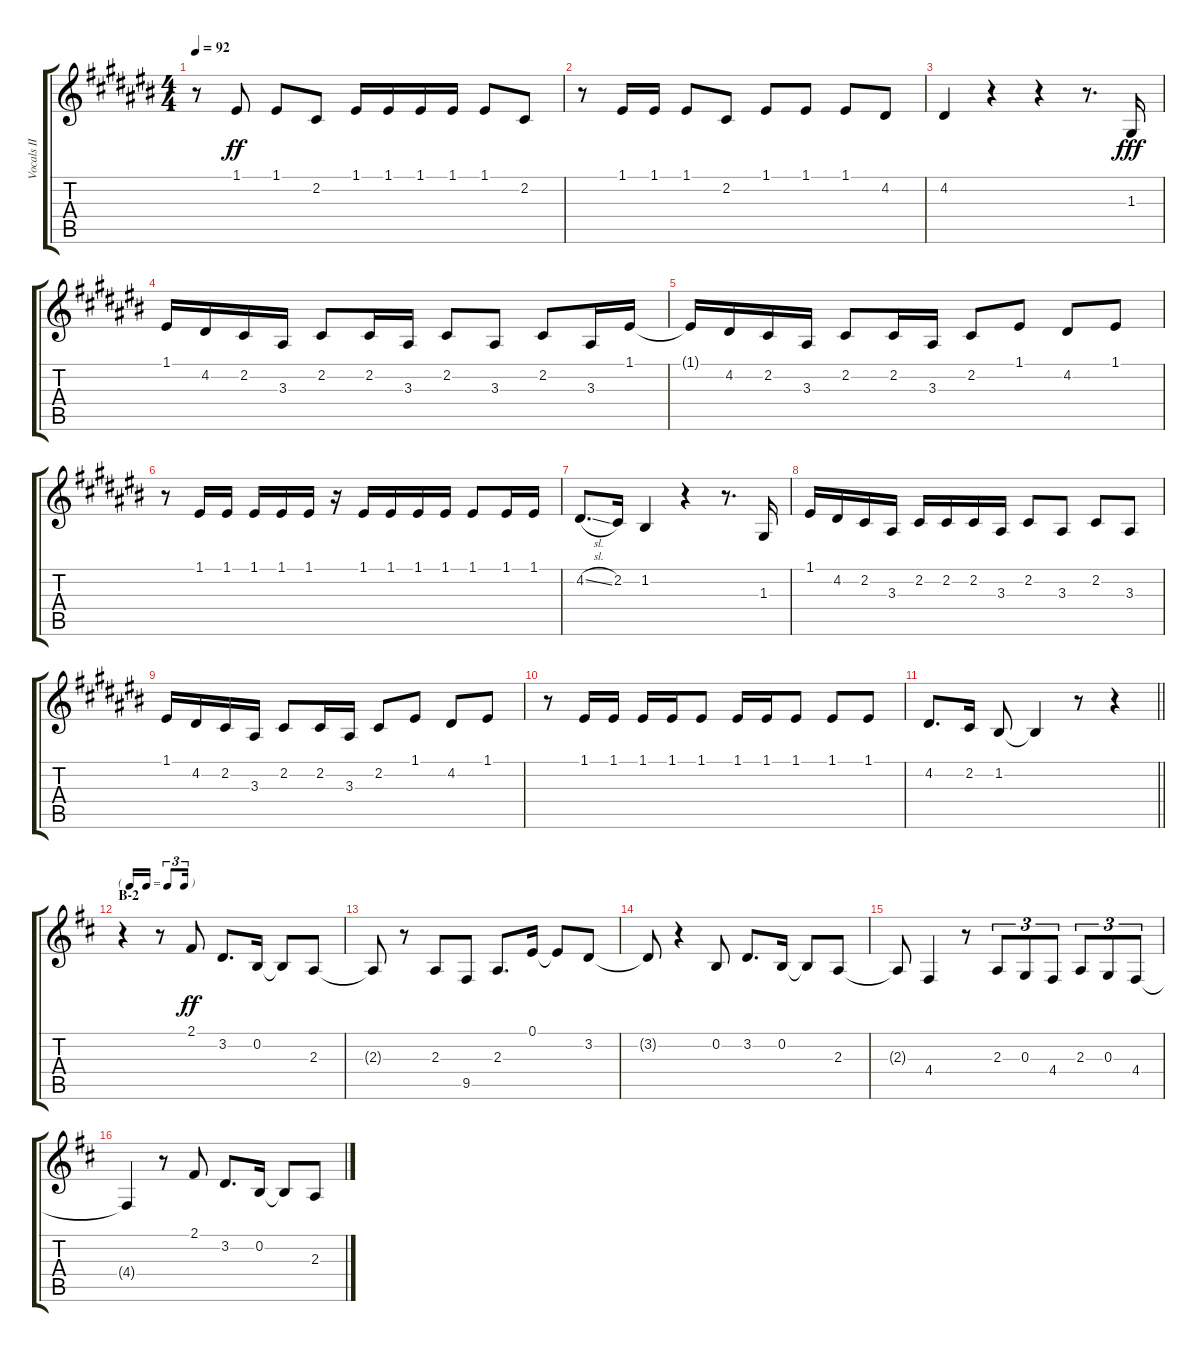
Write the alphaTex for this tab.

\track ("Vocals II" "Vocals II") {instrument voiceoohs}
\staff {score tabs}
\tuning (E4 B3 G3 D3 A2 E2) {hide}
\ts (4 4)
\tempo 92
\clef g2
\ks c#
r.8{dy ff} 1.1.8 1.1.8 2.2.8 1.1.16 1.1.16 1.1.16 1.1.16 1.1.8 2.2.8 |
r.8 1.1.16 1.1.16 1.1.8 2.2.8 1.1.8 1.1.8 1.1.8 4.2.8 |
4.2.4 r.4 r.4 r.8{d} 1.3.16{dy fff} |
1.1.16 4.2.16 2.2.16 3.3.16 2.2.8 2.2.16 3.3.16 2.2.8 3.3.8 2.2.8 3.3.16 1.1.16 |
1.1{t}.16 4.2.16 2.2.16 3.3.16 2.2.8 2.2.16 3.3.16 2.2.8 1.1.8 4.2.8 1.1.8 |
r.8 1.1.16 1.1.16 1.1.16 1.1.16 1.1.16 r.16 1.1.16 1.1.16 1.1.16 1.1.16 1.1.8 1.1.16 1.1.16 |
4.2{sl}.8{d} 2.2.16 1.2.4 r.4 r.8{d} 1.3.16 |
1.1.16 4.2.16 2.2.16 3.3.16 2.2.16 2.2.16 2.2.16 3.3.16 2.2.8 3.3.8 2.2.8 3.3.8 |
1.1.16 4.2.16 2.2.16 3.3.16 2.2.8 2.2.16 3.3.16 2.2.8 1.1.8 4.2.8 1.1.8 |
r.8 1.1.16 1.1.16 1.1.16 1.1.16 1.1.8 1.1.16 1.1.16 1.1.8 1.1.8 1.1.8 |
\barLineRight lightlight
4.2.8{d} 2.2.16 1.2.8 1.2{t}.4 r.8 r.4 |
\tf triplet16th
\section ("" "B-2")
\ks d
r.4 r.8 2.1.8{dy ff} 3.2.8{d} 0.2.16 0.2{t}.8 2.3.8 |
2.3{t}.8 r.8 2.3.8 9.5.8 2.3.8{d} 0.1.16 0.1{t}.8 3.2.8 |
3.2{t}.8 r.4 0.2.8 3.2.8{d} 0.2.16 0.2{t}.8 2.3.8 |
2.3{t}.8 4.4.4 r.8 2.3.8{tu (3 2)} 0.3.8{tu (3 2)} 4.4.8{tu (3 2)} 2.3.8{tu (3 2)} 0.3.8{tu (3 2)} 4.4.8{tu (3 2)} |
4.4{t}.4 r.8 2.1.8 3.2.8{d} 0.2.16 0.2{t}.8 2.3.8
